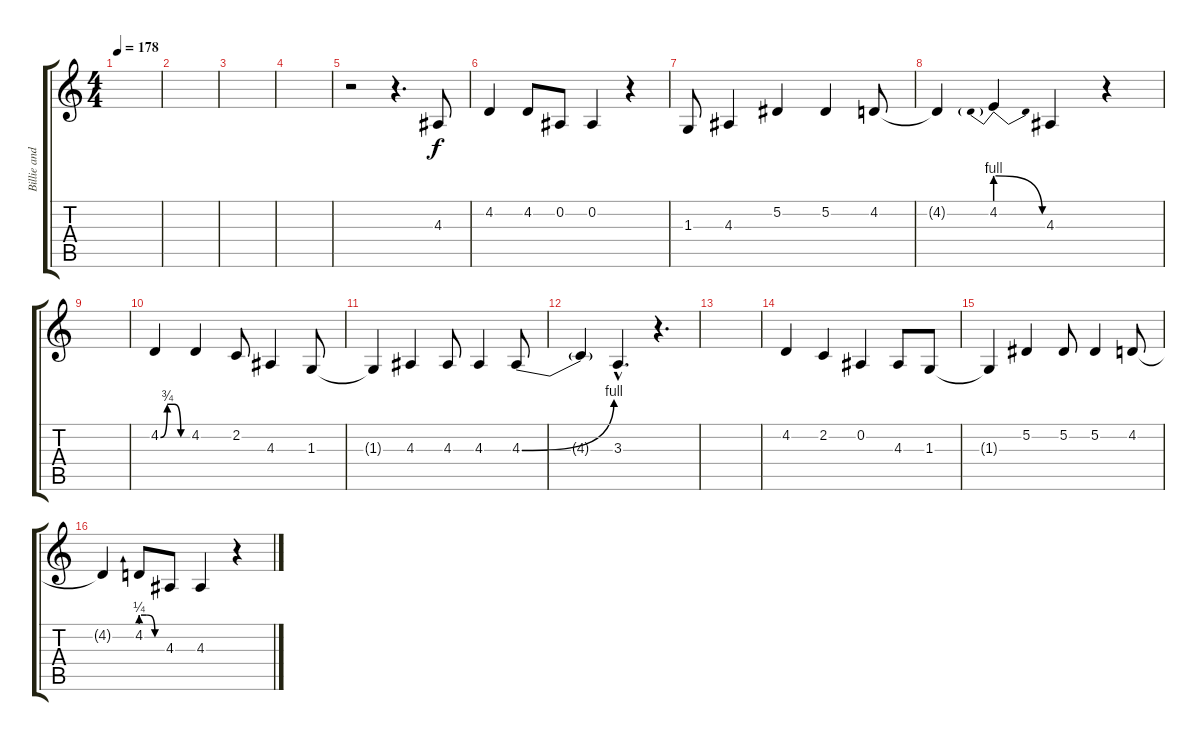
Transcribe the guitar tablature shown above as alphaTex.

\track ("Billie and Mike (Vocals)" "Billie and") {instrument trumpet}
\staff {score tabs}
\tuning (Eb4 Bb3 Gb3 Db3 Ab2 Eb2) {hide}
\ts (4 4)
\tempo 178
\clef g2
\ks c
|
|
|
|
r.2 r.4{d} 4.3.8 |
4.2.4 4.2.8 0.2.8 0.2.4 r.4 |
1.3.8 4.3.4 5.2.4 5.2.4 4.2.8 |
4.2{t}.4 4.2{be (prebendrelease 0 4 60 0)}.4 4.3.4 r.4 |
|
4.2{be (custom 0 0 15 3 30 3 45 0 60 0)}.4 4.2.4 2.2.8 4.3.4 1.3.8 |
1.3{t}.4 4.3.4 4.3.8 4.3.4 4.3{be (bend 0 0 60 4)}.8 |
4.3{t}.4 3.3{hac}.4{d} r.4{d} |
|
4.2.4 2.2.4 0.2.4 4.3.8 1.3.8 |
1.3{t}.4 5.2.4 5.2.8 5.2.4 4.2.8 |
4.2{t}.4 4.2{be (custom 0 1 15 1 20 1 40 0 60 0)}.8 4.3.8 4.3.4 r.4
